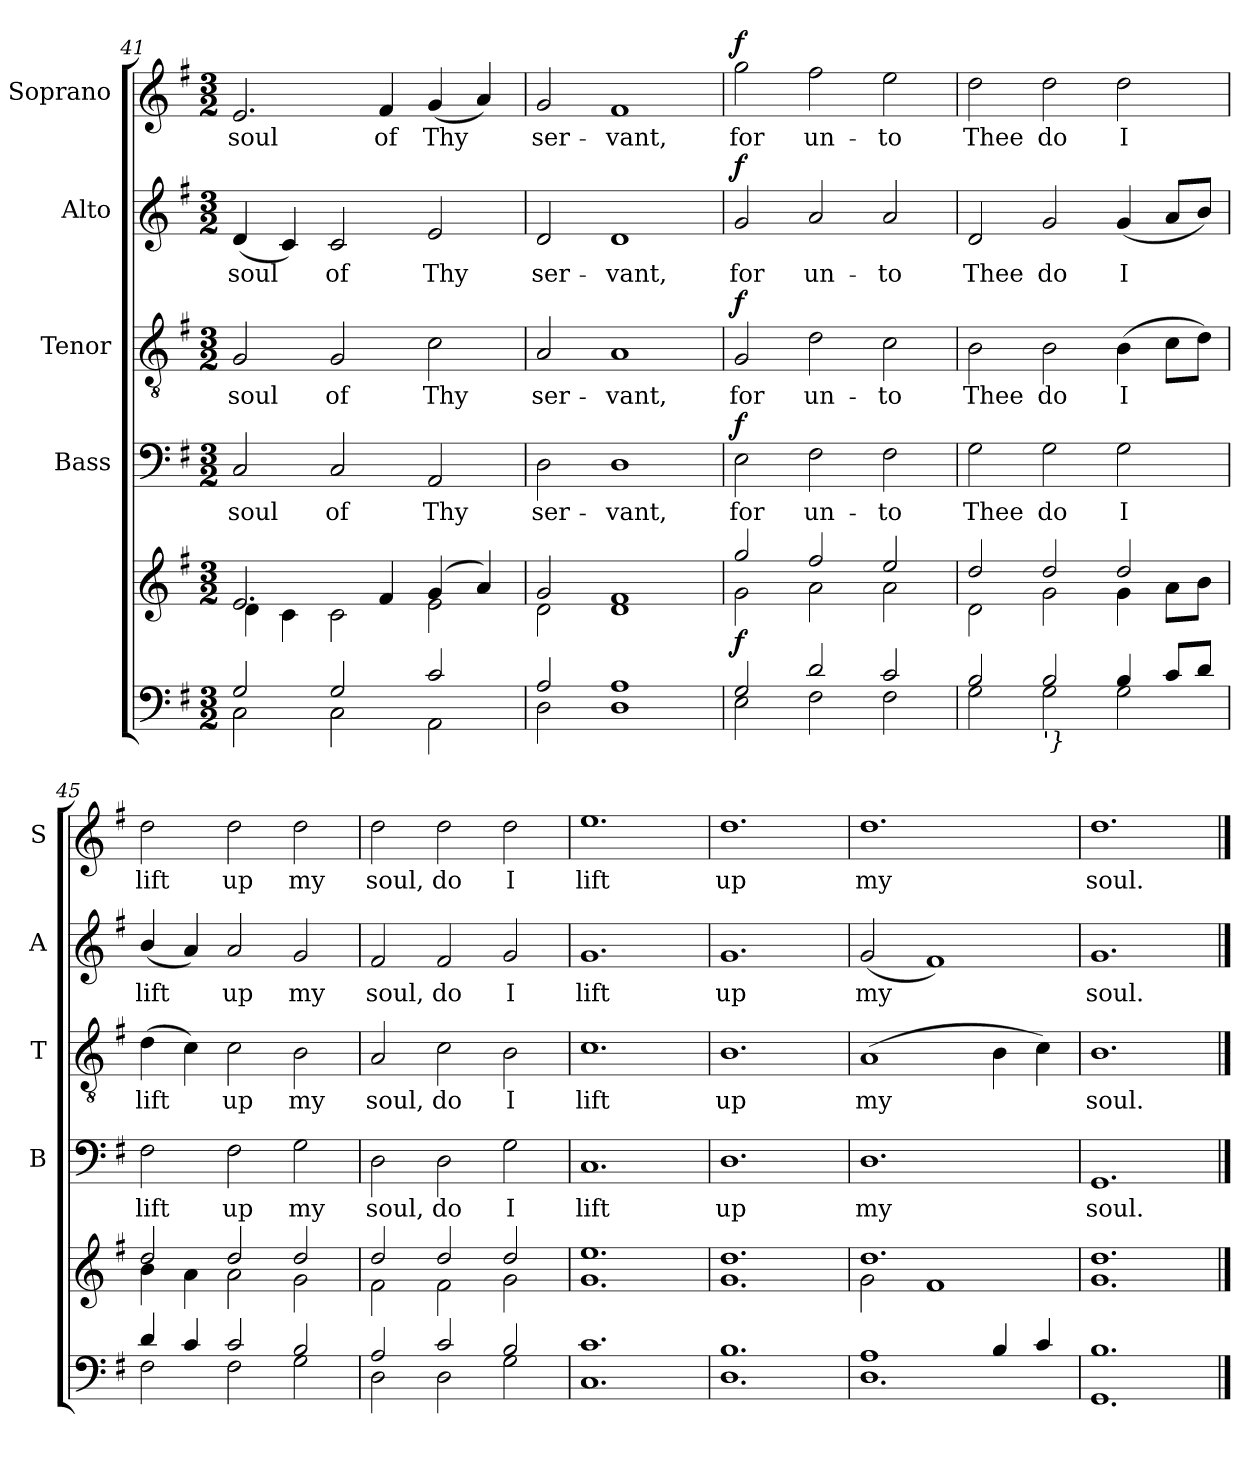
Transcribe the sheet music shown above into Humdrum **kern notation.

**kern	**kern	**dynam	**kern	**text	**dynam	**kern	**text	**dynam	**kern	**text	**dynam	**kern	**text	**dynam
*part6	*part5	*part5	*part4	*part4	*part4	*part3	*part3	*part3	*part2	*part2	*part2	*part1	*part1	*part1
*staff6	*staff5	*staff5	*staff4	*staff4	*staff4	*staff3	*staff3	*staff3	*staff2	*staff2	*staff2	*staff1	*staff1	*staff1
*	*	*	*I"Bass	*	*	*I"Tenor	*	*	*I"Alto	*	*	*I"Soprano	*	*
*	*	*	*I'B	*	*	*I'T	*	*	*I'A	*	*	*I'S	*	*
!!LO:LB:g=z
*clefF4	*clefG2	*	*clefF4	*	*	*clefGv2	*	*	*clefG2	*	*	*clefG2	*	*
*k[f#]	*k[f#]	*	*k[f#]	*	*	*k[f#]	*	*	*k[f#]	*	*	*k[f#]	*	*
*G:	*G:	*	*G:	*	*	*G:	*	*	*G:	*	*	*G:	*	*
*M3/2	*M3/2	*	*M3/2	*	*	*M3/2	*	*	*M3/2	*	*	*M3/2	*	*
=41	=41	=41	=41	=41	=41	=41	=41	=41	=41	=41	=41	=41	=41	=41
*^	*^	*	*	*	*	*	*	*	*	*	*	*	*	*
!	!	!	!	!	!	!LO:LY:b	!	!	!LO:LY:b	!	!	!LO:LY:b	!	!	!LO:LY:b	!
2G/	2C\	2.e/	4d\	.	2C/	soul	.	2G/	soul	.	(<4d/	soul	.	2.e/	soul	.
.	.	.	4c\	.	.	.	.	.	.	.	4c/)	.	.	.	.	.
!	!	!	!	!	!	!LO:LY:b	!	!	!LO:LY:b	!	!	!LO:LY:b	!	!	!	!
2G/	2C\	.	2c\	.	2C/	of	.	2G/	of	.	2c/	of	.	.	.	.
!	!	!	!	!	!	!	!	!	!	!	!	!	!	!	!LO:LY:b	!
.	.	4f#/	.	.	.	.	.	.	.	.	.	.	.	4f#/	of	.
!	!	!	!	!	!	!LO:LY:b	!	!	!LO:LY:b	!	!	!LO:LY:b	!	!	!LO:LY:b	!
2c/	2AA\	(>4g/	2e\	.	2AA/	Thy	.	2c\	Thy	.	2e/	Thy	.	(<4g/	Thy	.
.	.	4a/)	.	.	.	.	.	.	.	.	.	.	.	4a/)	.	.
=42	=42	=42	=42	=42	=42	=42	=42	=42	=42	=42	=42	=42	=42	=42	=42	=42
!	!	!	!	!	!	!LO:LY:b	!	!	!LO:LY:b	!	!	!LO:LY:b	!	!	!LO:LY:b	!
2A/	2D\	2g/	2d\	.	2D\	ser-	.	2A/	ser-	.	2d/	ser-	.	2g/	ser-	.
!	!	!	!	!	!	!LO:LY:b	!	!	!LO:LY:b	!	!	!LO:LY:b	!	!	!LO:LY:b	!
1A	1D	1f#	1d	.	1D	-vant,	.	1A	-vant,	.	1d	-vant,	.	1f#	-vant,	.
=43	=43	=43	=43	=43	=43	=43	=43	=43	=43	=43	=43	=43	=43	=43	=43	=43
!	!	!	!	!LO:DY:b	!	!LO:LY:b	!LO:DY:b	!	!LO:LY:b	!LO:DY:b	!	!LO:LY:b	!LO:DY:b	!	!LO:LY:b	!LO:DY:b
2G/	2E\	2gg/	2g\	f	2E\	for	f	2G/	for	f	2g/	for	f	2gg\	for	f
!	!	!	!	!	!	!LO:LY:b	!	!	!LO:LY:b	!	!	!LO:LY:b	!	!	!LO:LY:b	!
2d/	2F#\	2ff#/	2a\	.	2F#\	un-	.	2d\	un-	.	2a/	un-	.	2ff#\	un-	.
!	!	!	!	!	!	!LO:LY:b	!	!	!LO:LY:b	!	!	!LO:LY:b	!	!	!LO:LY:b	!
2c/	2F#\	2ee/	2a\	.	2F#\	-to	.	2c\	-to	.	2a/	-to	.	2ee\	-to	.
=44	=44	=44	=44	=44	=44	=44	=44	=44	=44	=44	=44	=44	=44	=44	=44	=44
!	!	!	!	!	!	!LO:LY:b	!	!	!LO:LY:b	!	!	!LO:LY:b	!	!	!LO:LY:b	!
2B/	2G\	2dd/	2d\	.	2G\	Thee	.	2B\	Thee	.	2d/	Thee	.	2dd\	Thee	.
!LO:TX:b:i:t='}	!	!	!	!	!	!	!	!	!	!	!	!	!	!	!	!
!	!	!	!	!	!	!LO:LY:b	!	!	!LO:LY:b	!	!	!LO:LY:b	!	!	!LO:LY:b	!
2B/	2G\	2dd/	2g\	.	2G\	do	.	2B\	do	.	2g/	do	.	2dd\	do	.
!	!	!	!	!	!	!LO:LY:b	!	!	!LO:LY:b	!	!	!LO:LY:b	!	!	!LO:LY:b	!
4B/	2G\	2dd/	4g\	.	2G\	I	.	(>4B\	I	.	(<4g/	I	.	2dd\	I	.
8c/L	.	.	8a\L	.	.	.	.	8c\L	.	.	8a/L	.	.	.	.	.
8d/J	.	.	8b\J	.	.	.	.	8d\J)	.	.	8b/J)	.	.	.	.	.
=45	=45	=45	=45	=45	=45	=45	=45	=45	=45	=45	=45	=45	=45	=45	=45	=45
!	!	!	!	!	!	!LO:LY:b	!	!	!LO:LY:b	!	!	!LO:LY:b	!	!	!LO:LY:b	!
4d/	2F#\	2dd/	4b\	.	2F#\	lift	.	(>4d\	lift	.	(<4b/	lift	.	2dd\	lift	.
4c/	.	.	4a\	.	.	.	.	4c\)	.	.	4a/)	.	.	.	.	.
!	!	!	!	!	!	!LO:LY:b	!	!	!LO:LY:b	!	!	!LO:LY:b	!	!	!LO:LY:b	!
2c/	2F#\	2dd/	2a\	.	2F#\	up	.	2c\	up	.	2a/	up	.	2dd\	up	.
!	!	!	!	!	!	!LO:LY:b	!	!	!LO:LY:b	!	!	!LO:LY:b	!	!	!LO:LY:b	!
2B/	2G\	2dd/	2g\	.	2G\	my	.	2B\	my	.	2g/	my	.	2dd\	my	.
=46	=46	=46	=46	=46	=46	=46	=46	=46	=46	=46	=46	=46	=46	=46	=46	=46
!	!	!	!	!	!	!LO:LY:b	!	!	!LO:LY:b	!	!	!LO:LY:b	!	!	!LO:LY:b	!
2A/	2D\	2dd/	2f#\	.	2D\	soul,	.	2A/	soul,	.	2f#/	soul,	.	2dd\	soul,	.
!	!	!	!	!	!	!LO:LY:b	!	!	!LO:LY:b	!	!	!LO:LY:b	!	!	!LO:LY:b	!
2c/	2D\	2dd/	2f#\	.	2D\	do	.	2c\	do	.	2f#/	do	.	2dd\	do	.
!	!	!	!	!	!	!LO:LY:b	!	!	!LO:LY:b	!	!	!LO:LY:b	!	!	!LO:LY:b	!
2B/	2G\	2dd/	2g\	.	2G\	I	.	2B\	I	.	2g/	I	.	2dd\	I	.
=47	=47	=47	=47	=47	=47	=47	=47	=47	=47	=47	=47	=47	=47	=47	=47	=47
!	!	!	!	!	!	!LO:LY:b	!	!	!LO:LY:b	!	!	!LO:LY:b	!	!	!LO:LY:b	!
1.c	1.C	1.ee	1.g	.	1.C	lift	.	1.c	lift	.	1.g	lift	.	1.ee	lift	.
=48	=48	=48	=48	=48	=48	=48	=48	=48	=48	=48	=48	=48	=48	=48	=48	=48
!	!	!	!	!	!	!LO:LY:b	!	!	!LO:LY:b	!	!	!LO:LY:b	!	!	!LO:LY:b	!
1.B	1.D	1.dd	1.g	.	1.D	up	.	1.B	up	.	1.g	up	.	1.dd	up	.
=49	=49	=49	=49	=49	=49	=49	=49	=49	=49	=49	=49	=49	=49	=49	=49	=49
!	!	!	!	!	!	!LO:LY:b	!	!	!LO:LY:b	!	!	!LO:LY:b	!	!	!LO:LY:b	!
1A	1.D	1.dd	2g\	.	1.D	my	.	(>1A	my	.	(<2g/	my	.	1.dd	my	.
.	.	.	1f#	.	.	.	.	.	.	.	1f#)	.	.	.	.	.
4B/	.	.	.	.	.	.	.	4B\	.	.	.	.	.	.	.	.
4c/	.	.	.	.	.	.	.	4c\)	.	.	.	.	.	.	.	.
=50	=50	=50	=50	=50	=50	=50	=50	=50	=50	=50	=50	=50	=50	=50	=50	=50
!	!	!	!	!	!	!LO:LY:b	!	!	!LO:LY:b	!	!	!LO:LY:b	!	!	!LO:LY:b	!
1.B	1.GG	1.dd	1.g	.	1.GG	soul.	.	1.B	soul.	.	1.g	soul.	.	1.dd	soul.	.
*v	*v	*	*	*	*	*	*	*	*	*	*	*	*	*	*	*
*	*v	*v	*	*	*	*	*	*	*	*	*	*	*	*	*
==	==	==	==	==	==	==	==	==	==	==	==	==	==	==
*-	*-	*-	*-	*-	*-	*-	*-	*-	*-	*-	*-	*-	*-	*-
